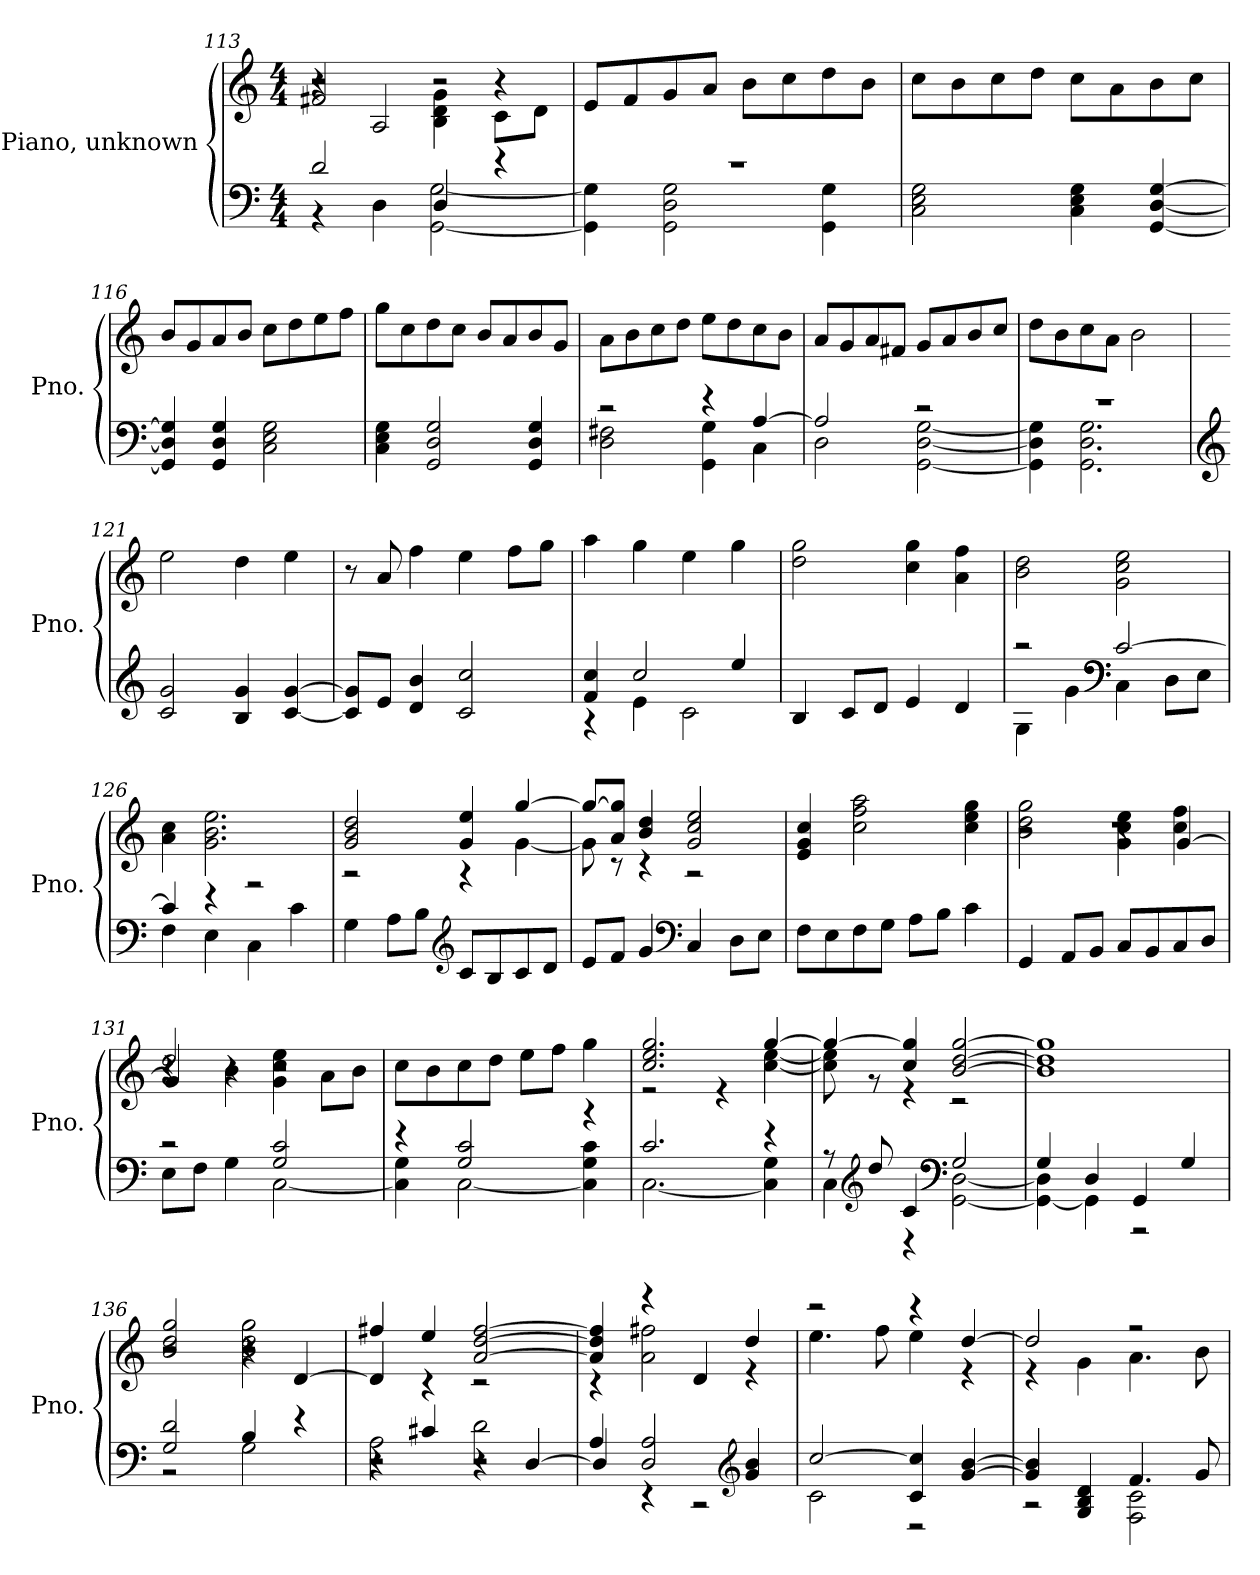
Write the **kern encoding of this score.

**kern	**kern
*part1	*part1
*staff2	*staff1
*I"Piano, unknown	*
*I'Pno.	*
*clefF4	*clefG2
*k[]	*k[]
*M4/4	*M4/4
=113	=113
*^	*^
*	*	*	*^
2d/	4r	2f#X/	2r	4r
.	4D\	.	.	2A/
4D/	[2GG\ [2G\	2r	4B\ 4d\ 4g\	.
4r	.	.	8c\L	4r
.	.	.	8d\J	.
*	*	*v	*v	*v
=114	=114	=114
1r	4GG\] 4G\]	8e/L
.	.	8f/
.	2GG\ 2D\ 2G\	8g/
.	.	8a/J
.	.	8b\L
.	.	8cc\
.	4GG\ 4G\	8dd\
.	.	8b\J
*v	*v	*
=115	=115
2C\ 2E\ 2G\	8cc\L
.	8b\
.	8cc\
.	8dd\J
4C\ 4E\ 4G\	8cc\L
.	8a\
[4GG/ [4D/ [4G/	8b\
.	8cc\J
=116	=116
4GG/] 4D/] 4G/]	8b/L
.	8g/
4GG/ 4D/ 4G/	8a/
.	8b/J
2C\ 2E\ 2G\	8cc\L
.	8dd\
.	8ee\
.	8ff\J
!!LO:LB:g=z
=117	=117
4C\ 4E\ 4G\	8gg\L
.	8cc\
2GG/ 2D/ 2G/	8dd\
.	8cc\J
.	8b/L
.	8a/
4GG/ 4D/ 4G/	8b/
.	8g/J
=118	=118
*^	*
2r	2D\ 2F#X\	8a\L
.	.	8b\
.	.	8cc\
.	.	8dd\J
4r	4GG\ 4G\	8ee\L
.	.	8dd\
[4A/	4C\	8cc\
.	.	8b\J
=119	=119	=119
2A/]	2D\	8a/L
.	.	8g/
.	.	8a/
.	.	8f#X/J
2r	[2GG\ [2D\ [2G\	8g/L
.	.	8a/
.	.	8b/
.	.	8cc/J
=120	=120	=120
1r	4GG\] 4D\] 4G\]	8dd\L
.	.	8b\
.	2.GG\ 2.D\ 2.G\	8cc\
.	.	8a\J
.	.	2b\
*v	*v	*
=121	=121
*clefG2	*
2c/ 2g/	2ee\
4B/ 4g/	4dd\
[4c/ [4g/	4ee\
=122	=122
8c/] 8g/]L	8r
8e/J	8a/
4d/ 4b/	4ff\
2c/ 2cc/	4ee\
.	8ff\L
.	8gg\J
!!LO:LB:g=z
=123	=123
*^	*
4f/ 4cc/	4r	4aa\
2cc/	4e\	4gg\
.	2c\	4ee\
4ee/	.	4gg\
*v	*v	*
=124	=124
4B/	2dd\ 2gg\
8c/L	.
8d/J	.
4e/	4cc\ 4gg\
4d/	4a\ 4ff\
=125	=125
*^	*
2r	4G\	2b\ 2dd\
.	4g\	.
*clefF4	*	*
[2c/	4C\	2g\ 2cc\ 2ee\
.	8D\L	.
.	8E\J	.
=126	=126	=126
4c/]	4F\	4a\ 4cc\
4r	4E\	2.g\ 2.b\ 2.ee\
2r	4C\	.
.	4c\	.
*v	*v	*
=127	=127
*	*^
4G\	2g/ 2b/ 2dd/	2r
8A\L	.	.
8B\J	.	.
*clefG2	*	*
8c/L	4g/ 4ee/	4r
8B/	.	.
8c/	[4gg/	[4g\
8d/J	.	.
=128	=128	=128
8e/L	8gg/L_	8g\]
8f/J	8a/ 8gg/]J	8r
4g/	4b/ 4dd/	4r
*clefF4	*	*
4C/	2g/ 2cc/ 2ee/	2r
8D\L	.	.
8E\J	.	.
*	*v	*v
!!LO:LB:g=z
=129	=129
8F\L	4e/ 4g/ 4cc/
8E\	.
8F\	2cc\ 2ff\ 2aa\
8G\J	.
8A\L	.
8B\J	.
4c\	4cc\ 4ee\ 4gg\
=130	=130
*	*^
*	*	*^
4GG/	1r	2b\ 2dd\ 2gg\	2r
8AA/L	.	.	.
8BB/J	.	.	.
8C/L	.	4g\ 4cc\ 4ee\	4r
8BB/	.	.	.
8C/	.	4cc\ 4ff\	[4g/
8D/J	.	.	.
=131	=131	=131	=131
*^	*	*	*
2r	8E\L	2dd/	4r	4g/]
.	8F\J	.	.	.
.	4G\	.	4b\	4r
2G/ 2c/	[2C\	2r	4g\ 4cc\ 4ee\	2r
.	.	.	8a\L	.
.	.	.	8b\J	.
*	*	*v	*v	*v
=132	=132	=132
4r	4C\] 4G\	8cc\L
.	.	8b\
2G/ 2c/	[2C\	8cc\
.	.	8dd\J
.	.	8ee\L
.	.	8ff\J
4r	4C\] 4G\ 4c\	4gg\
=133	=133	=133
*	*	*^
2.c/	[2.C\	2.cc/ 2.ee/ 2.gg/	2r
.	.	.	4r
4r	4C\] 4G\	[4gg/	[4cc\ [4ee\
=134	=134	=134	=134
8r	4C\	4gg/_	8cc\] 8ee\]
*clefG2	*	*	*
8dd/	.	.	8r
4c/	4r	4cc/ 4gg/]	4r
*clefF4	*	*	*
2G/	[2GG\ [2D\	[2b/ [2dd/ [2gg/	2r
*	*	*v	*v
!!LO:LB:g=z
=135	=135	=135
4G/	4GG\_ 4D\]	1b] 1dd] 1gg]
4D/	4GG\]	.
4GG/	2r	.
4G/	.	.
=136	=136	=136
*	*	*^
*	*	*	*^
2G/ 2d/	2r	2b/ 2dd/ 2gg/	2r	2r
4B/	2G\	2r	2b\ 2dd\ 2gg\	4r
4r	.	.	.	[4d/
*	*	*	*v	*v
=137	=137	=137	=137
*	*^	*	*
4r	2A\	2r	4ff#X/	4d/]
4c#X/	.	.	4ee/	4r
2r	2d\	4r	[2a/ [2dd/ [2ff#/	2r
.	.	[4D/	.	.
*	*v	*v	*	*
=138	=138	=138	=138
4A/	4D/]	4a/] 4dd/] 4ff#/]	4r
2D/ 2A/	4r	4r	2a\ 2ff#X\
.	2r	4d/	.
*clefG2	*	*	*
4g/ 4b/	.	4dd/	4r
=139	=139	=139	=139
[2cc/	2c\	2r	4.ee\
.	.	.	8ff\
4c/ 4cc/]	2r	4r	4ee\
[4g/ [4b/	.	[4dd/	4r
=140	=140	=140	=140
4g/] 4b/]	2r	2dd/]	4r
4G/ 4B/ 4d/	.	.	4g\
4.f/	2F\ 2c\	2r	4.a\
8g/	.	.	8b\
*v	*v	*	*
*	*v	*v
=	=
*-	*-
